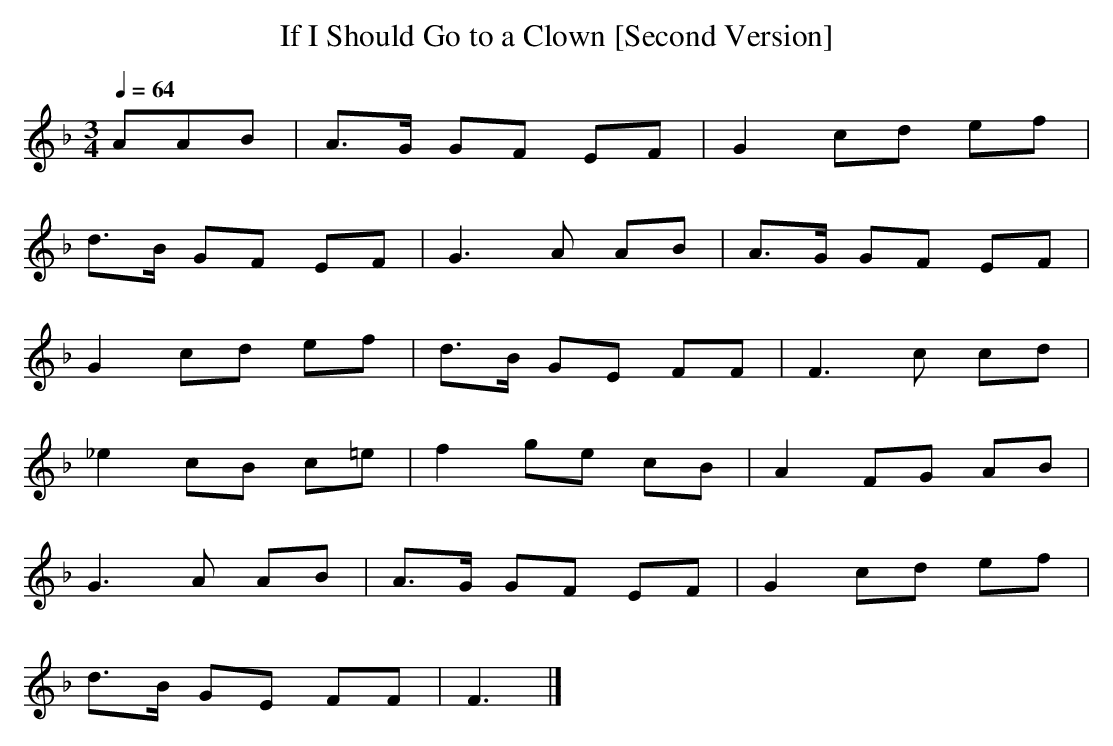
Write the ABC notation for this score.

X:1
T: If I Should Go to a Clown [Second Version]
M: 3/4
L: 1/8
Q: 1/4=64
K: F % 1 flats
V: 1
AAB | A>G GF EF | G2 cd ef |
d>B GF EF | G3A AB | A>G GF EF |
G2 cd ef | d>B GE FF | F3c cd |
_e2 cB c=e | f2 ge cB | A2 FG AB |
G3A AB | A>G GF EF | G2 cd ef |
d>B GE FF | F3 |]
